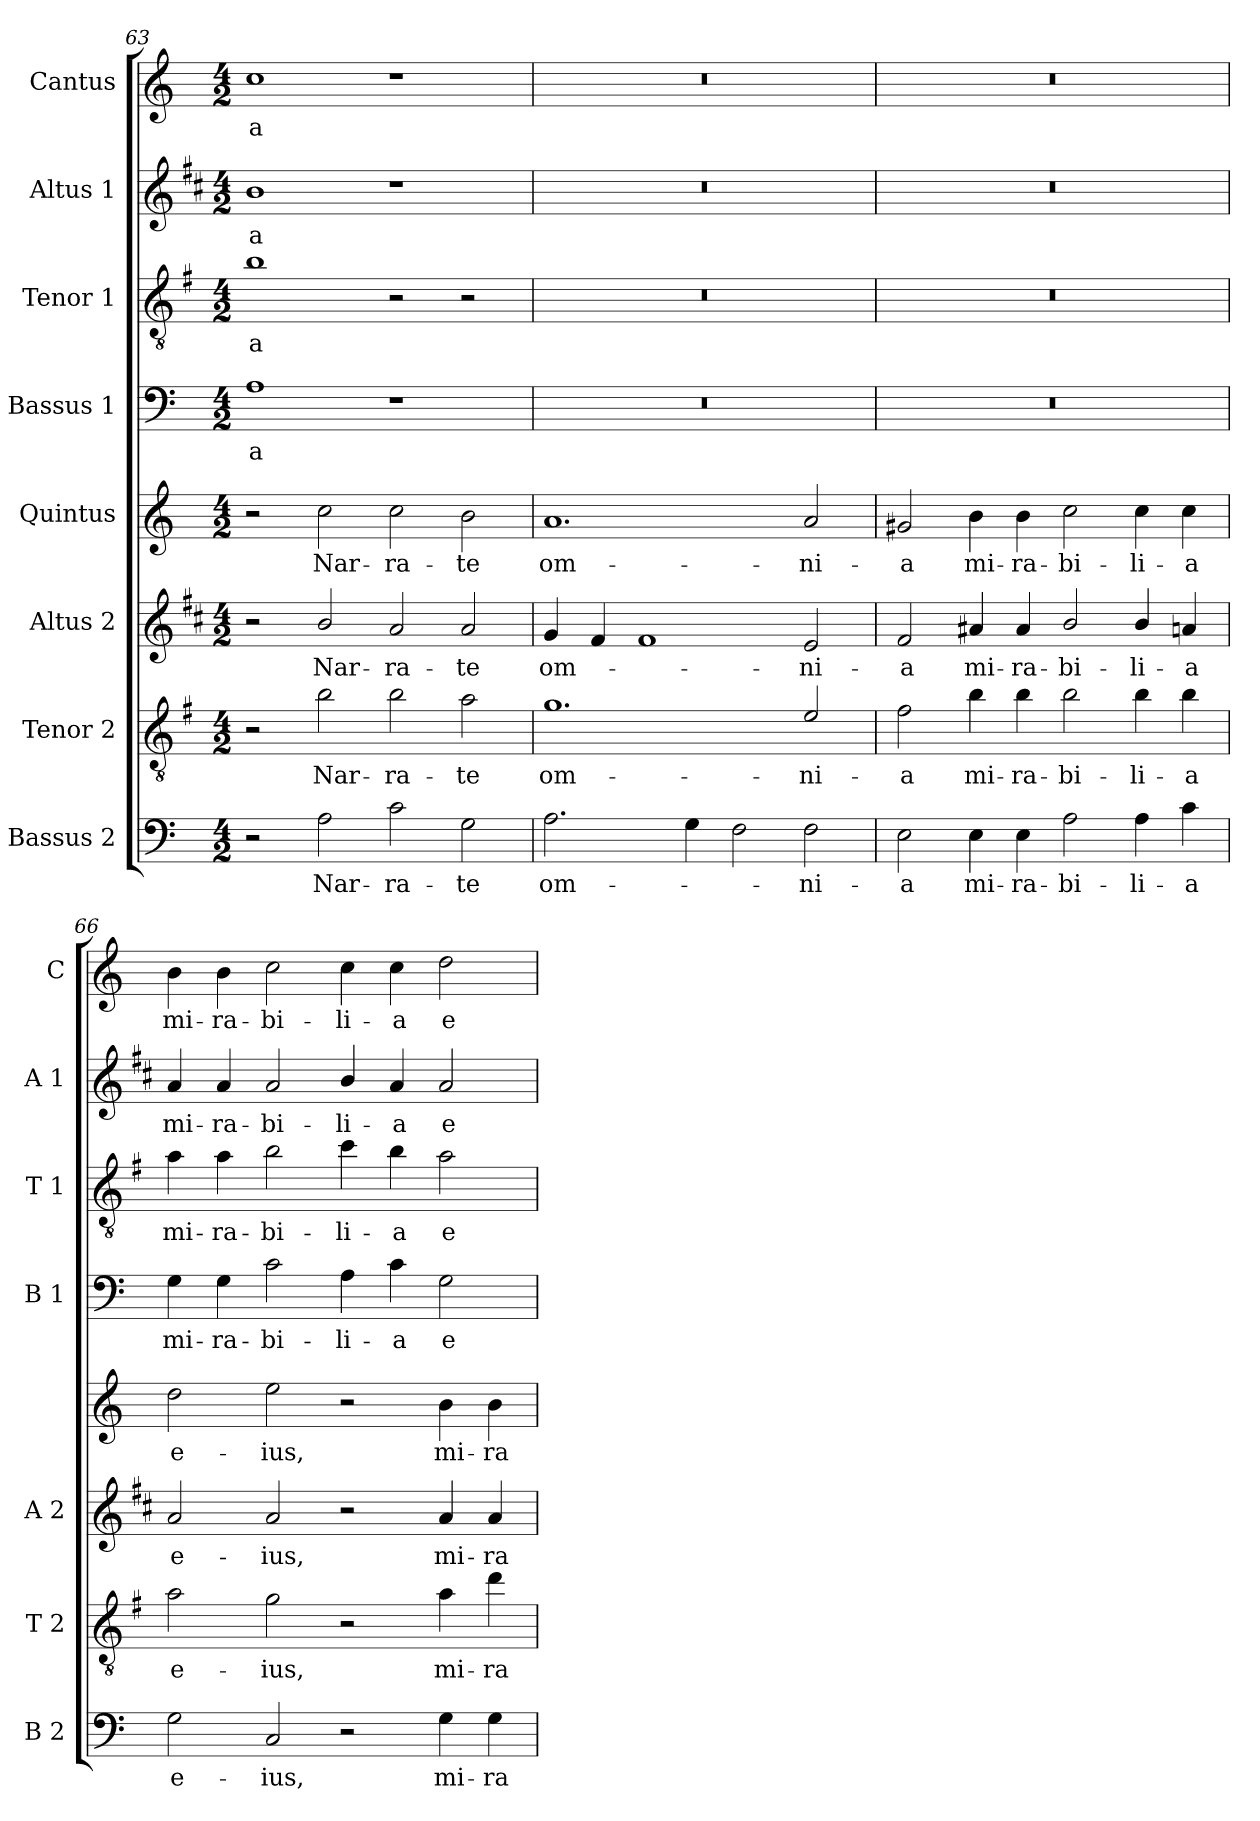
**kern	**text	**kern	**text	**kern	**text	**kern	**text	**kern	**text	**kern	**text	**kern	**text	**kern	**text
*part8	*part8	*part7	*part7	*part6	*part6	*part5	*part5	*part4	*part4	*part3	*part3	*part2	*part2	*part1	*part1
*staff8	*staff8	*staff7	*staff7	*staff6	*staff6	*staff5	*staff5	*staff4	*staff4	*staff3	*staff3	*staff2	*staff2	*staff1	*staff1
*I"Bassus 2	*	*I"Tenor 2	*	*I"Altus 2	*	*I"Quintus	*	*I"Bassus 1	*	*I"Tenor 1	*	*I"Altus 1	*	*I"Cantus	*
*I'B 2	*	*I'T 2	*	*I'A 2	*	*	*	*I'B 1	*	*I'T 1	*	*I'A 1	*	*I'C	*
*clefF4	*	*clefGv2	*	*clefG2	*	*clefG2	*	*clefF4	*	*clefGv2	*	*clefG2	*	*clefG2	*
*	*	*ITrd4c7	*	*ITrd1c2	*	*	*	*	*	*ITrd4c7	*	*ITrd1c2	*	*	*
*k[]	*	*k[]	*	*k[]	*	*k[]	*	*k[]	*	*k[]	*	*k[]	*	*k[]	*
*C:	*	*C:	*	*C:	*	*C:	*	*C:	*	*C:	*	*C:	*	*C:	*
*M4/2	*	*M4/2	*	*M4/2	*	*M4/2	*	*M4/2	*	*M4/2	*	*M4/2	*	*M4/2	*
=63	=63	=63	=63	=63	=63	=63	=63	=63	=63	=63	=63	=63	=63	=63	=63
!	!	!	!	!	!	!	!	!	!LO:LY:b	!	!LO:LY:b	!	!LO:LY:b	!	!LO:LY:b
2r	.	2r	.	2r	.	2r	.	1A	-a	1e	-a	1a	-a	1cc	-a
!	!LO:LY:b	!	!LO:LY:b	!	!LO:LY:b	!	!LO:LY:b	!	!	!	!	!	!	!	!
2A\	Nar-	2e\	Nar-	2a/	Nar-	2cc\	Nar-	.	.	.	.	.	.	.	.
!	!LO:LY:b	!	!LO:LY:b	!	!LO:LY:b	!	!LO:LY:b	!	!	!	!	!	!	!	!
2c\	-ra-	2e\	-ra-	2g/	-ra-	2cc\	-ra-	1r	.	2r	.	1r	.	1r	.
!	!LO:LY:b	!	!LO:LY:b	!	!LO:LY:b	!	!LO:LY:b	!	!	!	!	!	!	!	!
2G\	-te	2d\	-te	2g/	-te	2b\	-te	.	.	2r	.	.	.	.	.
=64	=64	=64	=64	=64	=64	=64	=64	=64	=64	=64	=64	=64	=64	=64	=64
!	!LO:LY:b	!	!LO:LY:b	!	!LO:LY:b	!	!LO:LY:b	!	!	!	!	!	!	!	!
2.A\	om-	1.c	om-	4f/	om-	1.a	om-	0r	.	0r	.	0r	.	0r	.
.	.	.	.	4e/	.	.	.	.	.	.	.	.	.	.	.
.	.	.	.	1e	.	.	.	.	.	.	.	.	.	.	.
4G\	.	.	.	.	.	.	.	.	.	.	.	.	.	.	.
2F\	.	.	.	.	.	.	.	.	.	.	.	.	.	.	.
!	!LO:LY:b	!	!LO:LY:b	!	!LO:LY:b	!	!LO:LY:b	!	!	!	!	!	!	!	!
2F\	-ni-	2A/	-ni-	2d/	-ni-	2a/	-ni-	.	.	.	.	.	.	.	.
=65	=65	=65	=65	=65	=65	=65	=65	=65	=65	=65	=65	=65	=65	=65	=65
!	!LO:LY:b	!	!LO:LY:b	!	!LO:LY:b	!	!LO:LY:b	!	!	!	!	!	!	!	!
2E\	-a	2B\	-a	2e/	-a	2g#X/	-a	0r	.	0r	.	0r	.	0r	.
!	!LO:LY:b	!	!LO:LY:b	!	!LO:LY:b	!	!LO:LY:b	!	!	!	!	!	!	!	!
4E\	mi-	4e\	mi-	4g#X/	mi-	4b\	mi-	.	.	.	.	.	.	.	.
!	!LO:LY:b	!	!LO:LY:b	!	!LO:LY:b	!	!LO:LY:b	!	!	!	!	!	!	!	!
4E\	-ra-	4e\	-ra-	4g#/	-ra-	4b\	-ra-	.	.	.	.	.	.	.	.
!	!LO:LY:b	!	!LO:LY:b	!	!LO:LY:b	!	!LO:LY:b	!	!	!	!	!	!	!	!
2A\	-bi-	2e\	-bi-	2a/	-bi-	2cc\	-bi-	.	.	.	.	.	.	.	.
!	!LO:LY:b	!	!LO:LY:b	!	!LO:LY:b	!	!LO:LY:b	!	!	!	!	!	!	!	!
4A\	-li-	4e\	-li-	4a/	-li-	4cc\	-li-	.	.	.	.	.	.	.	.
!	!LO:LY:b	!	!LO:LY:b	!	!LO:LY:b	!	!LO:LY:b	!	!	!	!	!	!	!	!
4c\	-a	4e\	-a	4gn/	-a	4cc\	-a	.	.	.	.	.	.	.	.
=66	=66	=66	=66	=66	=66	=66	=66	=66	=66	=66	=66	=66	=66	=66	=66
!	!LO:LY:b	!	!LO:LY:b	!	!LO:LY:b	!	!LO:LY:b	!	!LO:LY:b	!	!LO:LY:b	!	!LO:LY:b	!	!LO:LY:b
2G\	e-	2d\	e-	2g/	e-	2dd\	e-	4G\	mi-	4d\	mi-	4g/	mi-	4b\	mi-
!	!	!	!	!	!	!	!	!	!LO:LY:b	!	!LO:LY:b	!	!LO:LY:b	!	!LO:LY:b
.	.	.	.	.	.	.	.	4G\	-ra-	4d\	-ra-	4g/	-ra-	4b\	-ra-
!	!LO:LY:b	!	!LO:LY:b	!	!LO:LY:b	!	!LO:LY:b	!	!LO:LY:b	!	!LO:LY:b	!	!LO:LY:b	!	!LO:LY:b
2C/	-ius,	2c\	-ius,	2g/	-ius,	2ee\	-ius,	2c\	-bi-	2e\	-bi-	2g/	-bi-	2cc\	-bi-
!	!	!	!	!	!	!	!	!	!LO:LY:b	!	!LO:LY:b	!	!LO:LY:b	!	!LO:LY:b
2r	.	2r	.	2r	.	2r	.	4A\	-li-	4f\	-li-	4a/	-li-	4cc\	-li-
!	!	!	!	!	!	!	!	!	!LO:LY:b	!	!LO:LY:b	!	!LO:LY:b	!	!LO:LY:b
.	.	.	.	.	.	.	.	4c\	-a	4e\	-a	4g/	-a	4cc\	-a
!	!LO:LY:b	!	!LO:LY:b	!	!LO:LY:b	!	!LO:LY:b	!	!LO:LY:b	!	!LO:LY:b	!	!LO:LY:b	!	!LO:LY:b
4G\	mi-	4d\	mi-	4g/	mi-	4b\	mi-	2G\	e-	2d\	e-	2g/	e-	2dd\	e-
!	!LO:LY:b	!	!LO:LY:b	!	!LO:LY:b	!	!LO:LY:b	!	!	!	!	!	!	!	!
4G\	-ra-	4g\	-ra-	4g/	-ra-	4b\	-ra-	.	.	.	.	.	.	.	.
=	=	=	=	=	=	=	=	=	=	=	=	=	=	=	=
*-	*-	*-	*-	*-	*-	*-	*-	*-	*-	*-	*-	*-	*-	*-	*-
